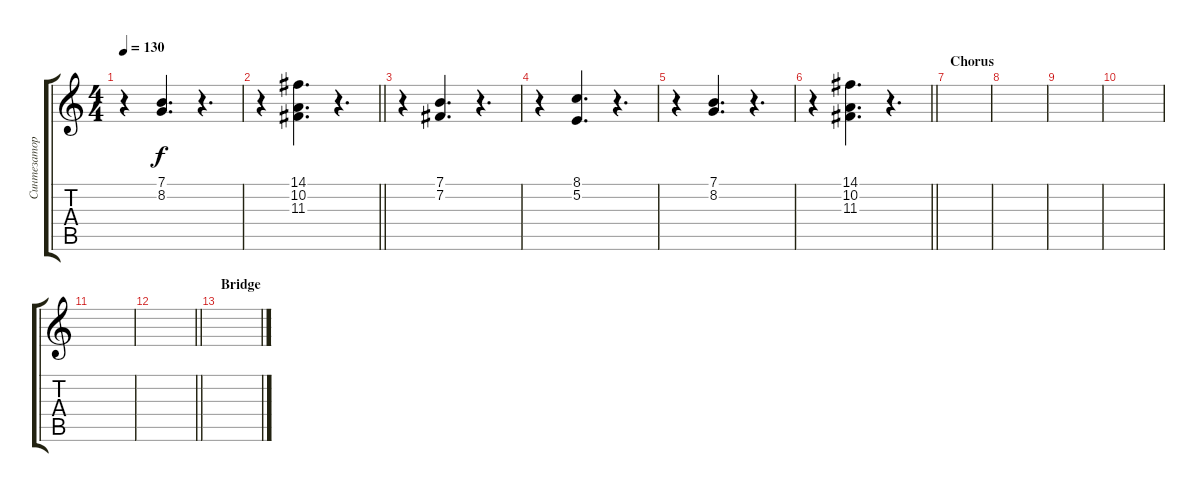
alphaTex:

\track ("Синтезатор" "Синтезатор") {instrument synthstrings2}
\staff {score tabs}
\tuning (E4 B3 G3 D3 A2 E2) {hide}
\ts (4 4)
\tempo 130
\clef g2
\ks c
r.4{dy f} (7.1 8.2).4{d} r.4{d} |
\barLineRight lightlight
r.4 (14.1 10.2 11.3).4{d} r.4{d} |
r.4 (7.1 7.2).4{d} r.4{d} |
r.4 (8.1 5.2).4{d} r.4{d} |
r.4 (7.1 8.2).4{d} r.4{d} |
\barLineRight lightlight
r.4 (14.1 10.2 11.3).4{d} r.4{d} |
\section ("" "Chorus")
|
|
|
|
|
\barLineRight lightlight
|
\section ("" "Bridge")
